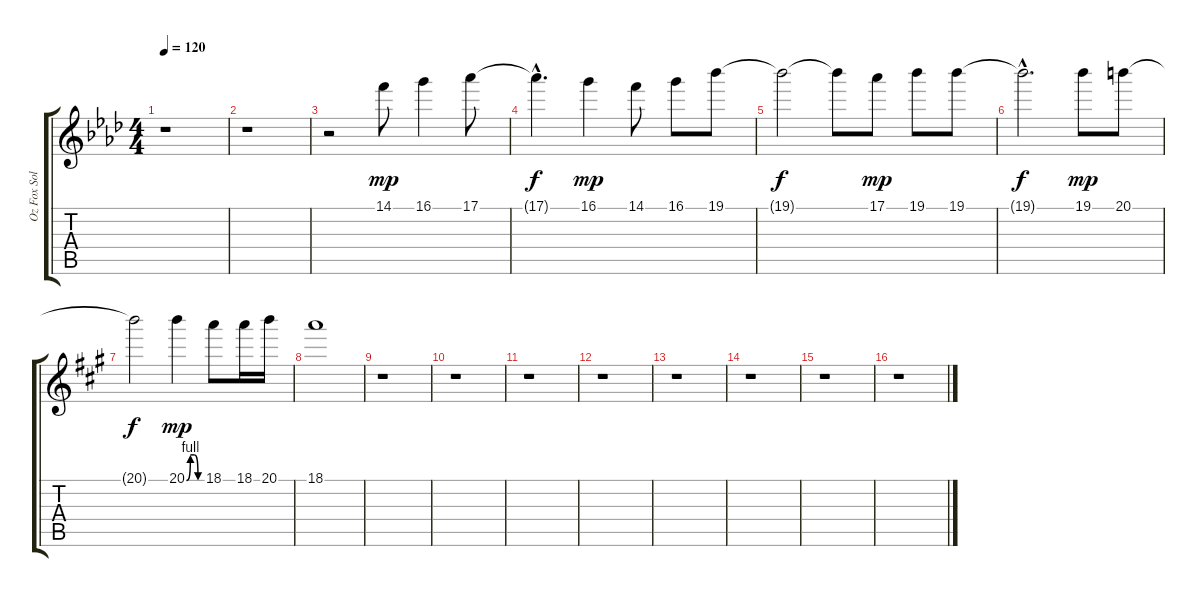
\track ("Oz Fox Solo" "Oz Fox Sol") {instrument distortionguitar}
\staff {score tabs}
\tuning (Eb4 Bb3 Gb3 Db3 Ab2 Eb2) {hide}
\ts (4 4)
\tempo 120
\clef g2
\ks ab
r.1{dy mp} |
r.1 |
r.2 14.1.8 16.1.4 17.1.8 |
17.1{hac t}.4{d dy f} 16.1.4{dy mp} 14.1.8 16.1.8 19.1.8 |
19.1{t}.2{dy f} 19.1{t}.8 17.1.8{dy mp} 19.1.8 19.1.8 |
19.1{hac t}.2{d dy f} 19.1.8{dy mp} 20.1.8 |
\ks a
20.1{t}.2{dy f} 20.1{be (custom 0 0 15 4 30 4 45 0 60 0)}.4{dy mp} 18.1.8 18.1.16 20.1.16 |
18.1.1 |
r.1 |
r.1 |
r.1 |
r.1 |
r.1 |
r.1 |
r.1 |
r.1
